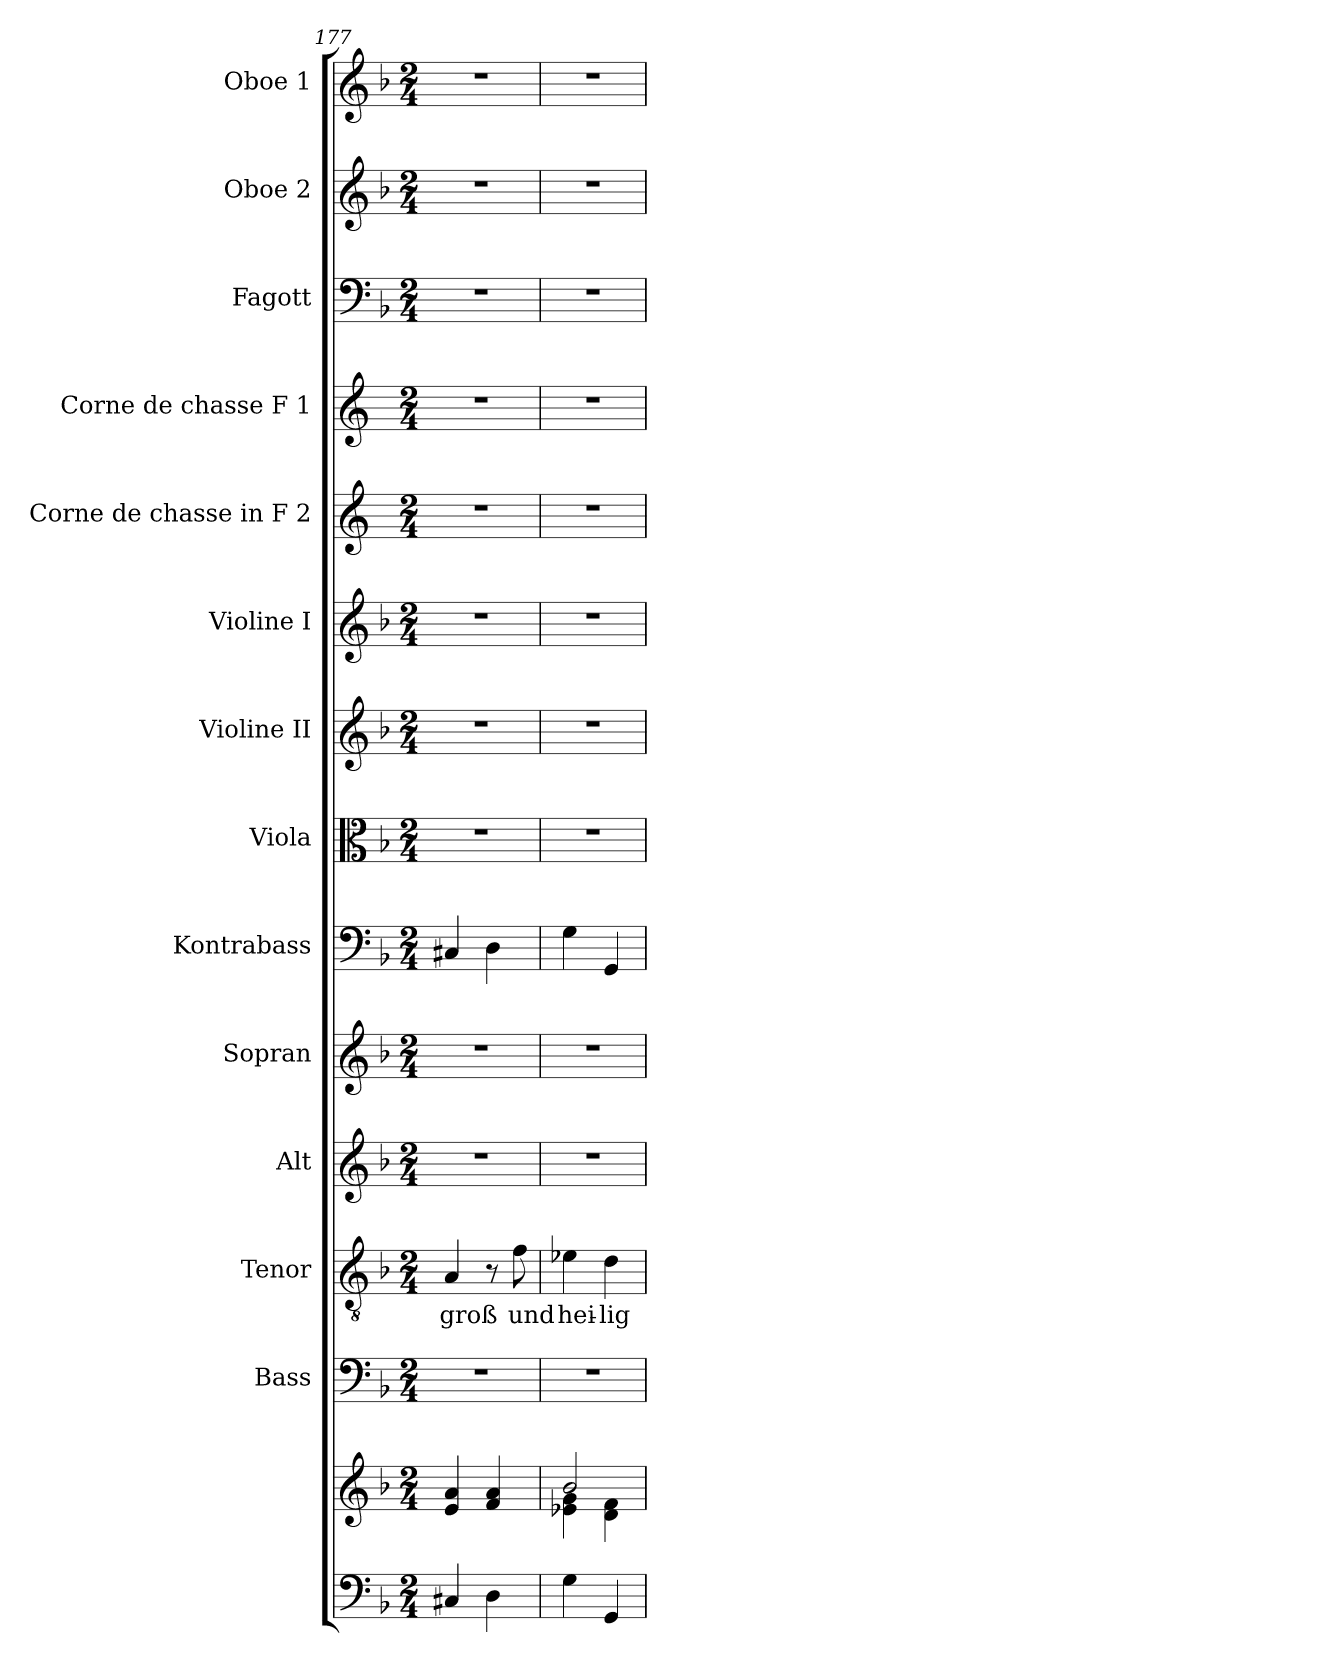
**kern	**kern	**kern	**kern	**text	**kern	**kern	**kern	**kern	**kern	**kern	**kern	**kern	**kern	**kern	**kern
*part14	*part14	*part13	*part12	*part12	*part11	*part10	*part9	*part8	*part7	*part6	*part5	*part4	*part3	*part2	*part1
*staff15	*staff14	*staff13	*staff12	*staff12	*staff11	*staff10	*staff9	*staff8	*staff7	*staff6	*staff5	*staff4	*staff3	*staff2	*staff1
*	*	*I"Bass	*I"Tenor	*	*I"Alt	*I"Sopran	*I"Kontrabass	*I"Viola	*I"Violine II	*I"Violine I	*I"Corne de chasse in F 2	*I"Corne de chasse F 1	*I"Fagott	*I"Oboe 2	*I"Oboe 1
*	*	*I'B.	*I'T.	*	*I'A.	*I'S.	*I'Kb.	*I'Vla.	*I'Vl. II	*I'Vl. I	*	*	*I'Fg.	*I'Ob. 2	*I'Ob. 1
*clefF4	*clefG2	*clefF4	*clefGv2	*	*clefG2	*clefG2	*clefF4	*clefC3	*clefG2	*clefG2	*clefG2	*clefG2	*clefF4	*clefG2	*clefG2
*	*	*	*	*	*	*	*ITrd7c12	*	*	*	*ITrd4c7	*ITrd4c7	*	*	*
*k[b-]	*k[b-]	*k[b-]	*k[b-]	*	*k[b-]	*k[b-]	*k[b-]	*k[b-]	*k[b-]	*k[b-]	*k[b-]	*k[b-]	*k[b-]	*k[b-]	*k[b-]
*F:	*F:	*F:	*F:	*	*F:	*F:	*F:	*F:	*F:	*F:	*F:	*F:	*F:	*F:	*F:
*M2/4	*M2/4	*M2/4	*M2/4	*	*M2/4	*M2/4	*M2/4	*M2/4	*M2/4	*M2/4	*M2/4	*M2/4	*M2/4	*M2/4	*M2/4
=177	=177	=177	=177	=177	=177	=177	=177	=177	=177	=177	=177	=177	=177	=177	=177
!	!	!	!	!LO:LY:b	!	!	!	!	!	!	!	!	!	!	!
4C#X/	4e/ 4a/	2r	4A/	groß	2r	2r	4CC#X/	2r	2r	2r	2r	2r	2r	2r	2r
4D\	4f/ 4a/	.	8r	.	.	.	4DD\	.	.	.	.	.	.	.	.
!	!	!	!	!LO:LY:b	!	!	!	!	!	!	!	!	!	!	!
.	.	.	8f\	und	.	.	.	.	.	.	.	.	.	.	.
=178	=178	=178	=178	=178	=178	=178	=178	=178	=178	=178	=178	=178	=178	=178	=178
*	*^	*	*	*	*	*	*	*	*	*	*	*	*	*	*
!	!	!	!	!	!LO:LY:b	!	!	!	!	!	!	!	!	!	!	!
4G\	2b-/	4e-X\ 4g\	2r	4e-X\	hei-	2r	2r	4GG\	2r	2r	2r	2r	2r	2r	2r	2r
!	!	!	!	!	!LO:LY:b	!	!	!	!	!	!	!	!	!	!	!
4GG/	.	4d\ 4f\	.	4d\	-lig	.	.	4GGG/	.	.	.	.	.	.	.	.
*	*v	*v	*	*	*	*	*	*	*	*	*	*	*	*	*	*
=	=	=	=	=	=	=	=	=	=	=	=	=	=	=	=
*-	*-	*-	*-	*-	*-	*-	*-	*-	*-	*-	*-	*-	*-	*-	*-
